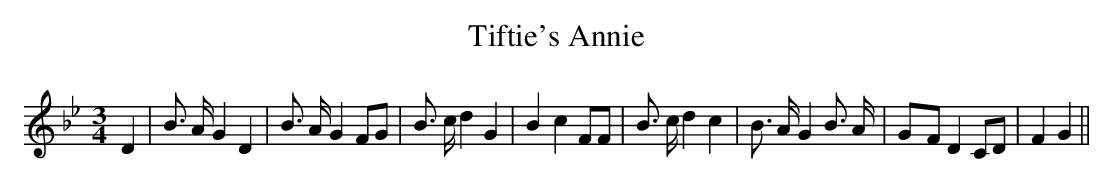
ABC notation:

X:1
T:Tiftie's Annie
M:3/4
L:1/8
K:Bb
 D2| B3/2 A/2 G2 D2| B3/2 A/2 G2 FG| B3/2 c/2 d2 G2| B2 c2 FF| B3/2 c/2 d2 c2|\
 B3/2 A/2 G2 B3/2 A/2|G-F D2 CD| F2 G2||
